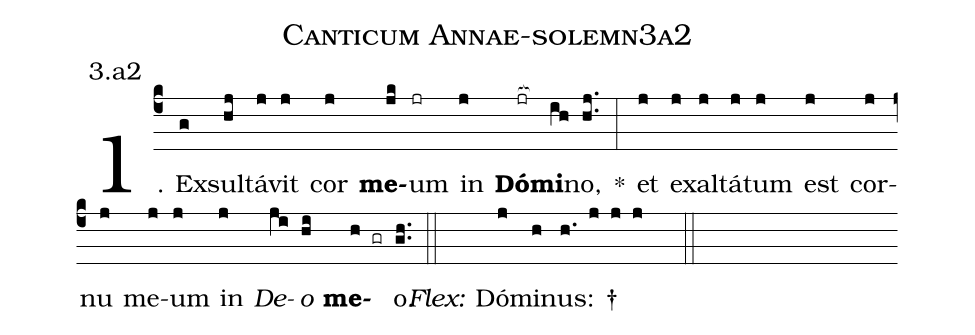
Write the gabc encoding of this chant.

name: Canticum Annae-solemn3a2;
annotation: 3.a2;
%%
(c4)1. Ex(g)sul(hj)tá(j)vit(j) cor(j) <b>me</b>(jk)um(jr) in(j) <b>Dó</b>(jr[ocb:1{])<b>mi</b>(ih[ocb:0}])no,(hj..) *(:) et(j) ex(j)al(j)tá(j)tum(j) est(j) cor(j)nu(j) me(j)um(j) in(j) <i>De</i>(ji)<i>o</i>(hi) <b>me</b>(h gr)o.(gh..) (::)
<i>Flex:</i>()  Dó(j)mi(h)nus: †(h. j j j  ::)
